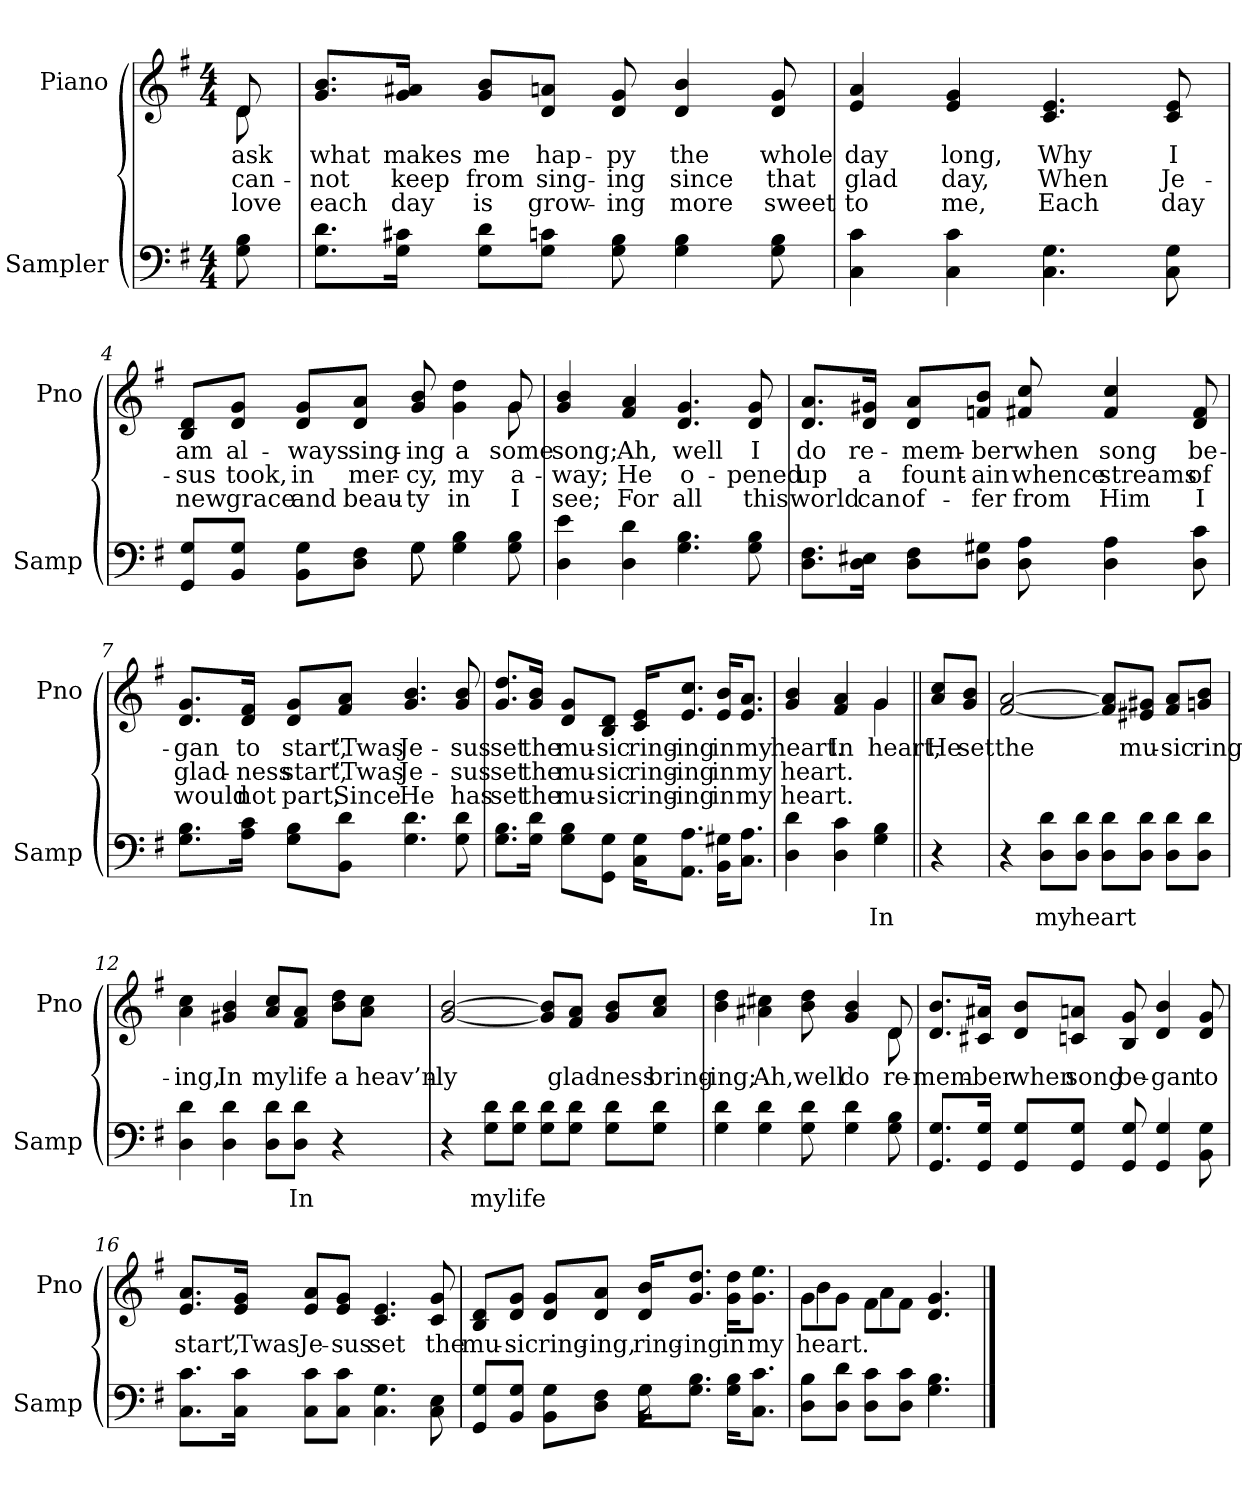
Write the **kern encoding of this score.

**kern	**text	**kern	**text	**text	**text
*part2	*part2	*part1	*part1	*part1	*part1
*staff2	*staff2	*staff1	*staff1	*staff1	*staff1
*I"Sampler	*	*I"Piano	*	*	*
*I'Samp	*	*I'Pno	*	*	*
*clefF4	*	*clefG2	*	*	*
*k[f#]	*	*k[f#]	*	*	*
*G:	*	*G:	*	*	*
*M4/4	*	*M4/4	*	*	*
=1	=1	=1	=1	=1	=1
*	*	*^	*	*	*
8G 8B	.	8d/	8d	ask	can-	love
*	*	*v	*v	*	*	*
=2	=2	=2	=2	=2	=2
8.G\ 8.d\L	.	8.g/ 8.b/L	what	-not	each
16G\ 16c#X\Jk	.	16g/ 16a#X/Jk	makes	keep	day
8G\ 8d\L	.	8g/ 8b/L	me	from	is
8G\ 8cn\J	.	8d/ 8an/J	hap-	sing-	grow-
8G 8B	.	8d 8g	-py	-ing	-ing
4G 4B	.	4d 4b	the	since	more
8G 8B	.	8d 8g	whole	that	sweet
=3	=3	=3	=3	=3	=3
4C 4c	.	4e 4a	day	glad	to
4C 4c	.	4e 4g	long,	day,	me,
4.C 4.G	.	4.c 4.e	Why	When	Each
8C 8G	.	8c 8e	I	Je-	day
=4	=4	=4	=4	=4	=4
*^	*	*^	*	*	*
8GG/ 8G/L	2ryy	.	8B/ 8d/L	2..ryy	am	-sus	new
8BB/ 8G/J	.	.	8d/ 8g/J	.	al-	took,	grace
8BB\ 8G\L	.	.	8d/ 8g/L	.	-ways	in	and
8D\ 8F#\J	.	.	8d/ 8a/J	.	sing-	mer-	beau-
8G\	8G	.	8g 8b	.	-ing	-cy,	-ty
4G 4B	4.ryy	.	4g 4dd	.	a	my	in
8G 8B	.	.	8g/	8g	-some	a-	I
*v	*v	*	*	*	*	*	*
*	*	*v	*v	*	*	*
=5	=5	=5	=5	=5	=5
4D 4e	.	4g 4b	song;	-way;	see;
4D 4d	.	4f# 4a	Ah,	He	For
4.G 4.B	.	4.d 4.g	well	o-	all
8G 8B	.	8d 8g	I	-pened	this
=6	=6	=6	=6	=6	=6
8.D\ 8.F#\L	.	8.d/ 8.a/L	do	up	world
16D\ 16E#X\Jk	.	16d/ 16g#X/Jk	re-	a	can
8D\ 8F#\L	.	8d/ 8a/L	-mem-	fount-	of-
8D\ 8G#X\J	.	8fn/ 8b/J	-ber	-ain	-fer
8D 8A	.	8f#X 8cc	when	whence	from
4D 4A	.	4f# 4cc	song	streams	Him
8D 8c	.	8d 8f#	be-	of	I
=7	=7	=7	=7	=7	=7
8.G\ 8.B\L	.	8.d/ 8.g/L	-gan	glad-	would
16A\ 16c\Jk	.	16d/ 16f#/Jk	to	-ness	not
8G\ 8B\L	.	8d/ 8g/L	start,	start,	part,
8BB\ 8d\J	.	8f#/ 8a/J	’Twas	’Twas	Since
4.G 4.d	.	4.g 4.b	Je-	Je-	He
8G 8d	.	8g 8b	-sus	-sus	has
=8	=8	=8	=8	=8	=8
8.G\ 8.B\L	.	8.g/ 8.dd/L	set	set	set
16G\ 16d\Jk	.	16g/ 16b/Jk	the	the	the
8G\ 8B\L	.	8d/ 8g/L	mu-	mu-	mu-
8GG\ 8G\J	.	8B/ 8d/J	-sic	-sic	-sic
16C\ 16G\KL	.	16c/ 16e/KL	ring-	ring-	ring-
8.AA\ 8.A\J	.	8.e/ 8.cc/J	-ing	-ing	-ing
16BB\ 16G#X\KL	.	16e/ 16b/KL	in	in	in
8.C\ 8.A\J	.	8.e/ 8.a/J	my	my	my
=9	=9	=9	=9	=9	=9
*	*	*^	*	*	*
4D 4d	.	4g 4b	2ryy	heart.	heart.	heart.
4D 4c	.	4f# 4a	.	In	.	.
4G 4B	In	4g/	4g	heart,	.	.
=10||	=10||	=10||	=10||	=10||	=10||	=10||
!	!	!LO:TX:t=Refrain	!	!	!	!
*	*	*v	*v	*	*	*
4r	.	8a/ 8cc/L	He	.	.
.	.	8g/ 8b/J	set	.	.
=11	=11	=11	=11	=11	=11
4r	.	[2f# [2a	the	.	.
8D\ 8d\L	my	.	.	.	.
8D\ 8d\J	heart	.	.	.	.
8D\ 8d\L	.	8f#]/ 8a]/L	.	.	.
8D\ 8d\J	.	8e#X/ 8g#X/J	mu-	.	.
8D\ 8d\L	.	8f#/ 8a/L	-sic	.	.
8D\ 8d\J	.	8gn/ 8b/J	ring-	.	.
=12	=12	=12	=12	=12	=12
4D 4d	.	4a 4cc	-ing,	.	.
4D 4d	.	4g#X 4b	In	.	.
8D\ 8d\L	.	8a/ 8cc/L	my	.	.
8D\ 8d\J	In	8f#/ 8a/J	life	.	.
4r	.	8b\ 8dd\L	a	.	.
.	.	8a\ 8cc\J	heav’n-	.	.
=13	=13	=13	=13	=13	=13
4r	.	[2g [2b	-ly	.	.
8G\ 8d\L	my	.	.	.	.
8G\ 8d\J	life	.	.	.	.
8G\ 8d\L	.	8g]/ 8b]/L	.	.	.
8G\ 8d\J	.	8f#/ 8a/J	glad-	.	.
8G\ 8d\L	.	8g/ 8b/L	-ness	.	.
8G\ 8d\J	.	8a/ 8cc/J	bring-	.	.
=14	=14	=14	=14	=14	=14
*	*	*^	*	*	*
4G 4d	.	4b 4dd	2..ryy	-ing;	.	.
4G 4d	.	4a#X 4cc#X	.	Ah,	.	.
8G 8d	.	8b 8dd	.	well	.	.
4G 4d	.	4g 4b	.	do	.	.
8G 8B	.	8d/	8d	re-	.	.
*	*	*v	*v	*	*	*
=15	=15	=15	=15	=15	=15
8.GG/ 8.G/L	.	8.d/ 8.b/L	-mem-	.	.
16GG/ 16G/Jk	.	16c#X/ 16a#X/Jk	-ber	.	.
8GG/ 8G/L	.	8d/ 8b/L	when	.	.
8GG/ 8G/J	.	8cn/ 8an/J	song	.	.
8GG 8G	.	8B 8g	be-	.	.
4GG 4G	.	4d 4b	-gan	.	.
8BB 8G	.	8d 8g	to	.	.
=16	=16	=16	=16	=16	=16
8.C\ 8.c\L	.	8.e/ 8.a/L	start,	.	.
16C\ 16c\Jk	.	16e/ 16g/Jk	’Twas	.	.
8C\ 8c\L	.	8e/ 8a/L	Je-	.	.
8C\ 8c\J	.	8e/ 8g/J	-sus	.	.
4.C 4.G	.	4.c 4.e	set	.	.
8C 8E	.	8c 8g	the	.	.
=17	=17	=17	=17	=17	=17
*^	*	*	*	*	*
8GG/ 8G/L	2ryy	.	8B/ 8d/L	mu-	.	.
8BB/ 8G/J	.	.	8d/ 8g/J	-sic	.	.
8BB\ 8G\L	.	.	8d/ 8g/L	ring-	.	.
8D\ 8F#\J	.	.	8d/ 8a/J	-ing,	.	.
16G\KL	16G	.	16d/ 16b/KL	ring-	.	.
8.G\ 8.B\J	4..ryy	.	8.g/ 8.dd/J	-ing	.	.
16G\ 16B\KL	.	.	16g\ 16dd\KL	in	.	.
8.C\ 8.c\J	.	.	8.g\ 8.ee\J	my	.	.
*v	*v	*	*	*	*	*
=18	=18	=18	=18	=18	=18
*	*	*^	*	*	*
8D\ 8B\L	.	8g\L	4b	heart.	.	.
8D\ 8d\J	.	8g\J	.	.	.	.
8D\ 8c\L	.	8f#\L	4a	.	.	.
8D\ 8c\J	.	8f#\J	.	.	.	.
4.G 4.B	.	4.d 4.g	4.ryy	.	.	.
*	*	*v	*v	*	*	*
==	==	==	==	==	==
*-	*-	*-	*-	*-	*-
